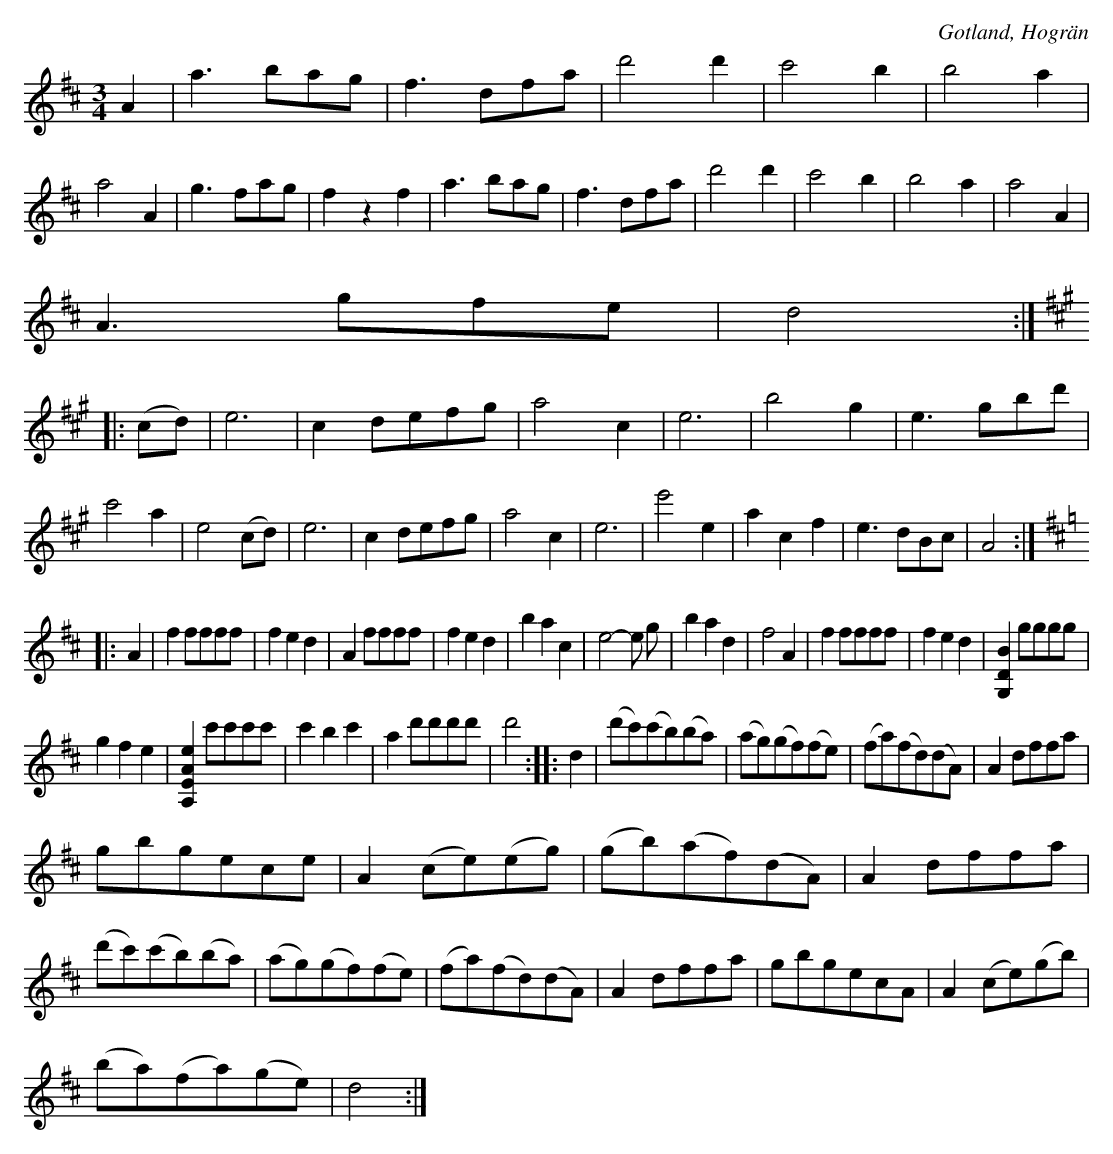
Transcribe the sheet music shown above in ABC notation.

X:1
T:
O:Gotland, Hogr\"an
M:3/4
L:1/8
K:D
A2|a3 bag|f3 dfa|d'4 d'2|c'4 b2|b4 a2|a4 A2|g3 fag|f2 z2 f2|a3 bag|f3 dfa|d'4 d'2|c'4 b2|b4 a2|a4 A2|
A3 gfe|d4::
K:A
(cd)|e6|c2 defg|a4 c2|e6|b4 g2|e3 gbd'|c'4 a2|e4 (cd)|e6|c2 defg|a4 c2|e6|e'4 e2|a2 c2 f2|e3 dBc|A4::
K:D
A2|f2 ffff|f2 e2 d2|A2 ffff|f2 e2 d2|b2 a2 c2|e4- e g|b2 a2 d2|f4 A2|f2 ffff|f2 e2 d2|[G,2D2B2] gggg|
g2 f2 e2|[A,2E2A2e2] c'c'c'c'|c'2 b2 c'2|a2 d'd'd'd'|d'4::d2|(d'c')('c'b)(ba)|(ag)(gf)(fe)|(fa)(fd)(dA)|A2 dffa|
gbgece|A2 (ce)(eg)|(gb)(af)(dA)|A2 dffa|(d'c')(c'b)(ba)|(ag)(gf)(fe)|(fa)(fd)(dA)|A2 dffa|gbgecA|A2 (ce)(gb)|
(ba)(fa)(ge)|d4:|
